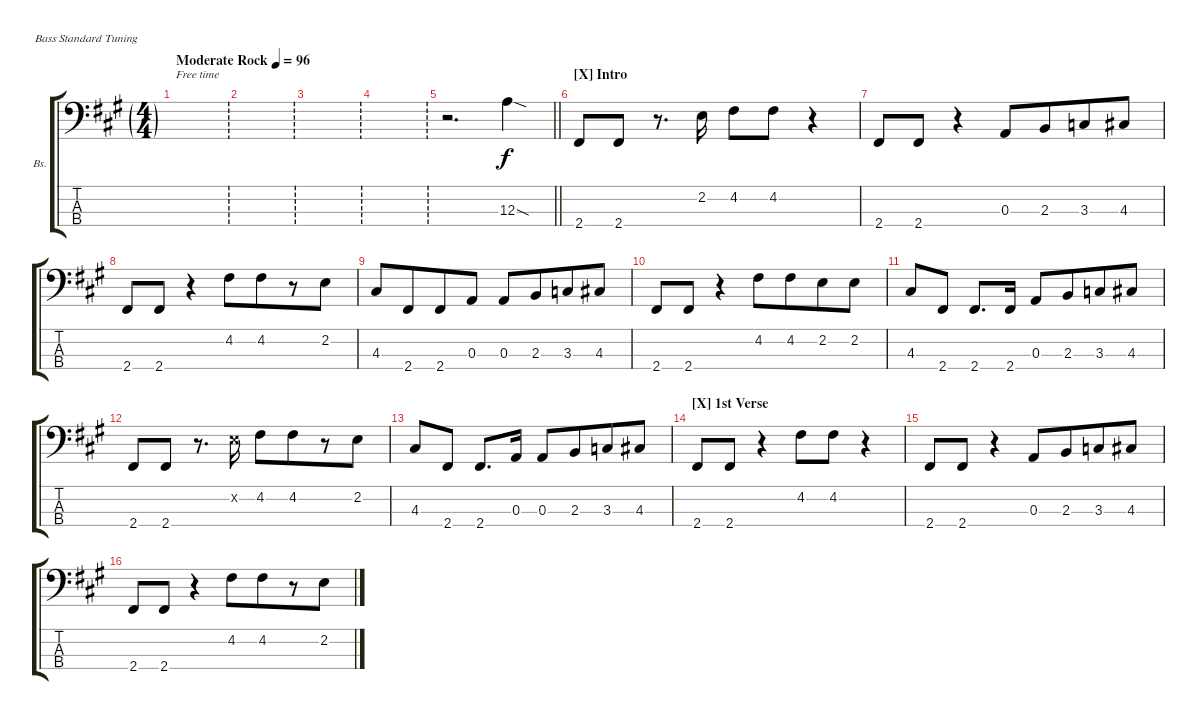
\defaultSystemsLayout 4
\bracketExtendMode groupsimilarinstruments
\firstSystemTrackNameOrientation horizontal
\otherSystemsTrackNameOrientation horizontal
\track ("Bass" "Bs.") {instrument electricbassfinger}
\staff {score tabs}
\tuning (G2 D2 A1 E1)
\ts (4 4)
\ft
\ac
\tempo (96 "Moderate Rock")
\clef f4
\ks a
|
\ft
|
\ft
|
\ft
|
\ft
\barLineRight lightlight
r.2{d} 12.3{sod}.4 |
\section ("X" "Intro")
2.4.8 2.4.8 r.8{d} 2.2.16 4.2.8 4.2.8 r.4 |
2.4.8 2.4.8 r.4 0.3.8 2.3.8{beam merge} 3.3.8 4.3.8 |
2.4.8 2.4.8 r.4 4.2.8{beam merge} 4.2.8{beam merge} r.8{beam merge} 2.2.8 |
4.3.8 2.4.8{beam merge} 2.4.8 0.3.8 0.3.8 2.3.8{beam merge} 3.3.8 4.3.8 |
2.4.8 2.4.8 r.4 4.2.8 4.2.8{beam merge} 2.2.8 2.2.8 |
4.3.8 2.4.8 2.4.8{d} 2.4.16 0.3.8 2.3.8{beam merge} 3.3.8 4.3.8 |
2.4.8 2.4.8 r.8{d} 2.2{x}.16 4.2.8 4.2.8{beam merge} r.8{beam merge} 2.2.8 |
4.3.8 2.4.8 2.4.8{d} 0.3.16 0.3.8 2.3.8{beam merge} 3.3.8 4.3.8 |
\section ("X" "1st Verse")
2.4.8 2.4.8 r.4 4.2.8 4.2.8 r.4 |
2.4.8 2.4.8 r.4 0.3.8 2.3.8{beam merge} 3.3.8 4.3.8 |
2.4.8 2.4.8 r.4 4.2.8{beam merge} 4.2.8{beam merge} r.8{beam merge} 2.2.8
